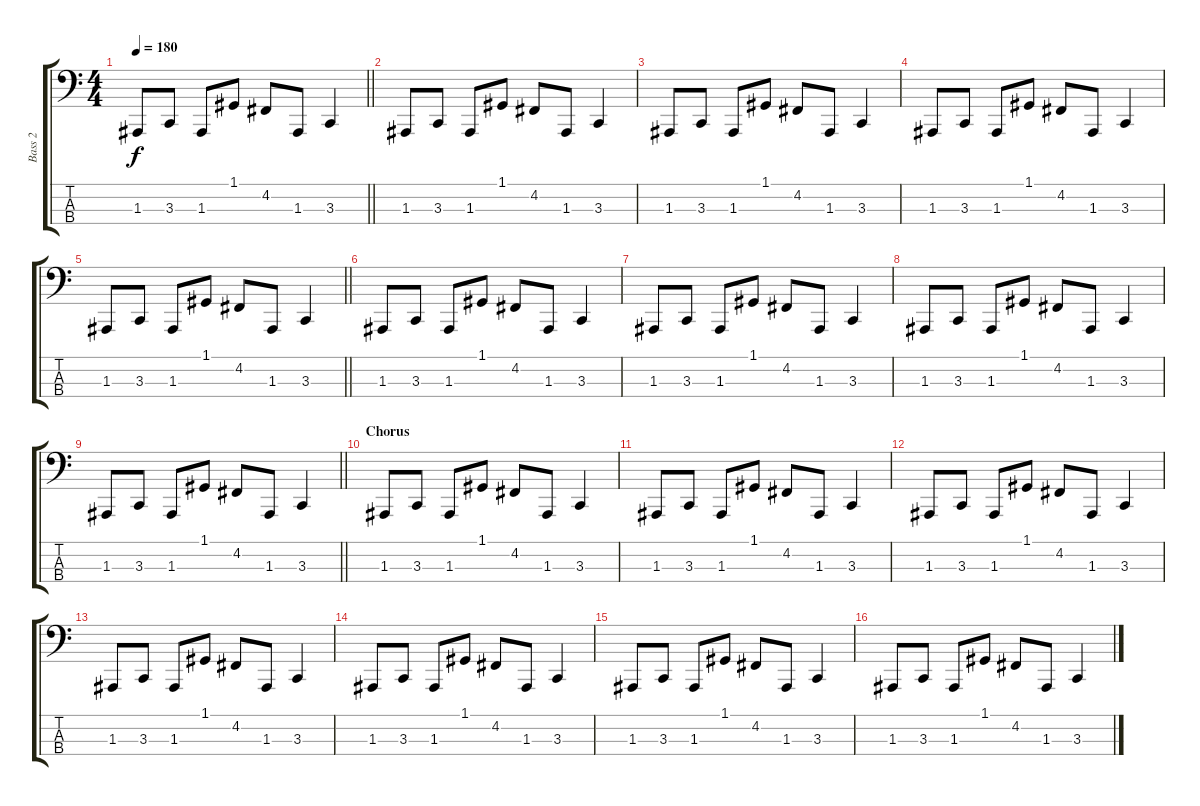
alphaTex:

\track ("Bass 2" "Bass 2") {instrument lead2sawtooth}
\staff {score tabs}
\tuning (G2 D2 A1 E1) {hide}
\ts (4 4)
\tempo 180
\clef f4
\barLineRight lightlight
\ks c
1.3.8{dy f} 3.3.8 1.3.8 1.1.8 4.2.8 1.3.8 3.3.4 |
1.3.8 3.3.8 1.3.8 1.1.8 4.2.8 1.3.8 3.3.4 |
1.3.8 3.3.8 1.3.8 1.1.8 4.2.8 1.3.8 3.3.4 |
1.3.8 3.3.8 1.3.8 1.1.8 4.2.8 1.3.8 3.3.4 |
\barLineRight lightlight
1.3.8 3.3.8 1.3.8 1.1.8 4.2.8 1.3.8 3.3.4 |
1.3.8 3.3.8 1.3.8 1.1.8 4.2.8 1.3.8 3.3.4 |
1.3.8 3.3.8 1.3.8 1.1.8 4.2.8 1.3.8 3.3.4 |
1.3.8 3.3.8 1.3.8 1.1.8 4.2.8 1.3.8 3.3.4 |
\barLineRight lightlight
1.3.8 3.3.8 1.3.8 1.1.8 4.2.8 1.3.8 3.3.4 |
\section ("" "Chorus")
1.3.8 3.3.8 1.3.8 1.1.8 4.2.8 1.3.8 3.3.4 |
1.3.8 3.3.8 1.3.8 1.1.8 4.2.8 1.3.8 3.3.4 |
1.3.8 3.3.8 1.3.8 1.1.8 4.2.8 1.3.8 3.3.4 |
1.3.8 3.3.8 1.3.8 1.1.8 4.2.8 1.3.8 3.3.4 |
1.3.8 3.3.8 1.3.8 1.1.8 4.2.8 1.3.8 3.3.4 |
1.3.8 3.3.8 1.3.8 1.1.8 4.2.8 1.3.8 3.3.4 |
1.3.8 3.3.8 1.3.8 1.1.8 4.2.8 1.3.8 3.3.4
